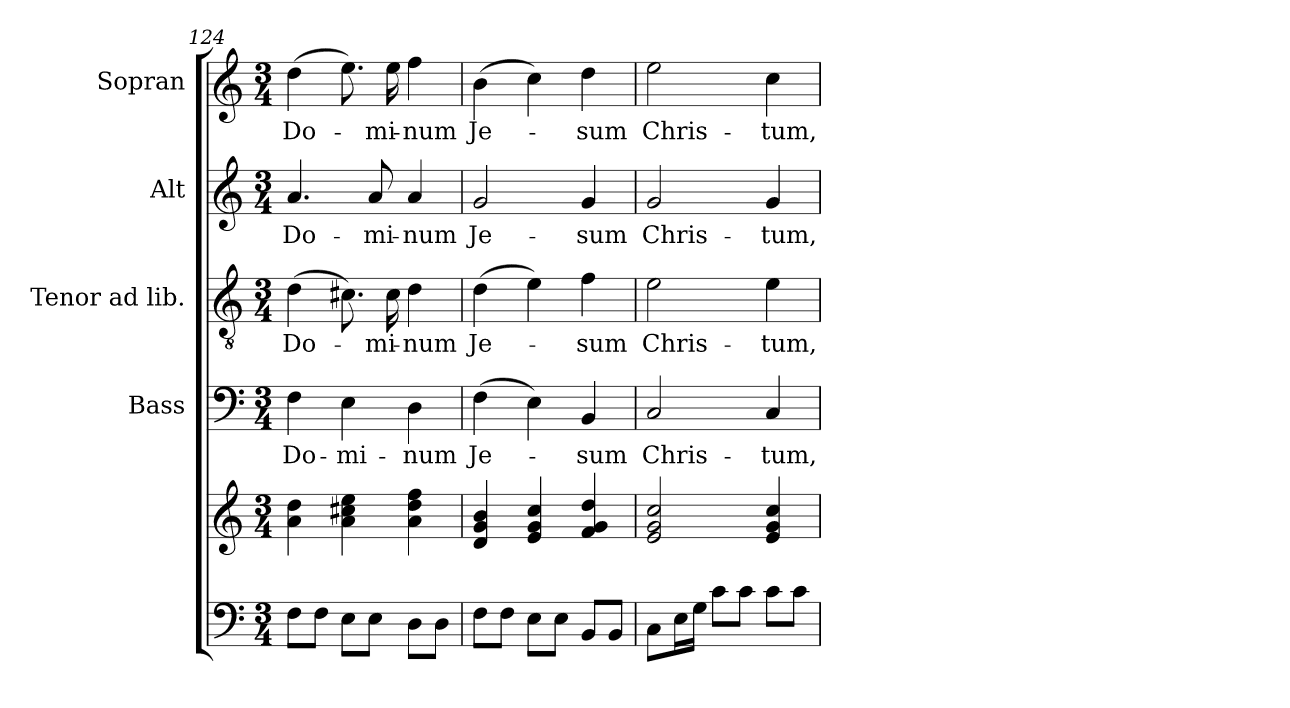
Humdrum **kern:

**kern	**kern	**kern	**text	**kern	**text	**kern	**text	**kern	**text
*part5	*part5	*part4	*part4	*part3	*part3	*part2	*part2	*part1	*part1
*staff6	*staff5	*staff4	*staff4	*staff3	*staff3	*staff2	*staff2	*staff1	*staff1
*	*	*I"Bass	*	*I"Tenor ad lib.	*	*I"Alt	*	*I"Sopran	*
*	*	*I'B.	*	*I'T.	*	*I'A.	*	*I'S.	*
*clefF4	*clefG2	*clefF4	*	*clefGv2	*	*clefG2	*	*clefG2	*
*k[]	*k[]	*k[]	*	*k[]	*	*k[]	*	*k[]	*
*C:	*C:	*C:	*	*C:	*	*C:	*	*C:	*
*M3/4	*M3/4	*M3/4	*	*M3/4	*	*M3/4	*	*M3/4	*
=124	=124	=124	=124	=124	=124	=124	=124	=124	=124
!	!	!	!LO:LY:b	!	!LO:LY:b	!	!LO:LY:b	!	!LO:LY:b
8F\L	4a\ 4dd\	4F\	Do-	(>4d\	Do-	4.a/	Do-	(>4dd\	Do-
8F\J	.	.	.	.	.	.	.	.	.
!	!	!	!LO:LY:b	!	!	!	!	!	!
8E\L	4a\ 4cc#X\ 4ee\	4E\	-mi-	8.c#X\)	.	.	.	8.ee\)	.
!	!	!	!	!	!	!	!LO:LY:b	!	!
8E\J	.	.	.	.	.	8a/	-mi-	.	.
!	!	!	!	!	!LO:LY:b	!	!	!	!LO:LY:b
.	.	.	.	16c#\	-mi-	.	.	16ee\	-mi-
!	!	!	!LO:LY:b	!	!LO:LY:b	!	!LO:LY:b	!	!LO:LY:b
8D\L	4a\ 4dd\ 4ff\	4D\	-num	4d\	-num	4a/	-num	4ff\	-num
8D\J	.	.	.	.	.	.	.	.	.
=125	=125	=125	=125	=125	=125	=125	=125	=125	=125
!	!	!	!LO:LY:b	!	!LO:LY:b	!	!LO:LY:b	!	!LO:LY:b
8F\L	4d/ 4g/ 4b/	(>4F\	Je-	(>4d\	Je-	2g/	Je-	(>4b\	Je-
8F\J	.	.	.	.	.	.	.	.	.
8E\L	4e/ 4g/ 4cc/	4E\)	.	4e\)	.	.	.	4cc\)	.
8E\J	.	.	.	.	.	.	.	.	.
!	!	!	!LO:LY:b	!	!LO:LY:b	!	!LO:LY:b	!	!LO:LY:b
8BB/L	4f/ 4g/ 4dd/	4BB/	-sum	4f\	-sum	4g/	-sum	4dd\	-sum
8BB/J	.	.	.	.	.	.	.	.	.
=126	=126	=126	=126	=126	=126	=126	=126	=126	=126
!	!	!	!LO:LY:b	!	!LO:LY:b	!	!LO:LY:b	!	!LO:LY:b
8C\L	2e/ 2g/ 2cc/	2C/	Chris-	2e\	Chris-	2g/	Chris-	2ee\	Chris-
16E\L	.	.	.	.	.	.	.	.	.
16G\JJ	.	.	.	.	.	.	.	.	.
8c\L	.	.	.	.	.	.	.	.	.
8c\J	.	.	.	.	.	.	.	.	.
!	!	!	!LO:LY:b	!	!LO:LY:b	!	!LO:LY:b	!	!LO:LY:b
8c\L	4e/ 4g/ 4cc/	4C/	-tum,	4e\	-tum,	4g/	-tum,	4cc\	-tum,
8c\J	.	.	.	.	.	.	.	.	.
=	=	=	=	=	=	=	=	=	=
*-	*-	*-	*-	*-	*-	*-	*-	*-	*-
